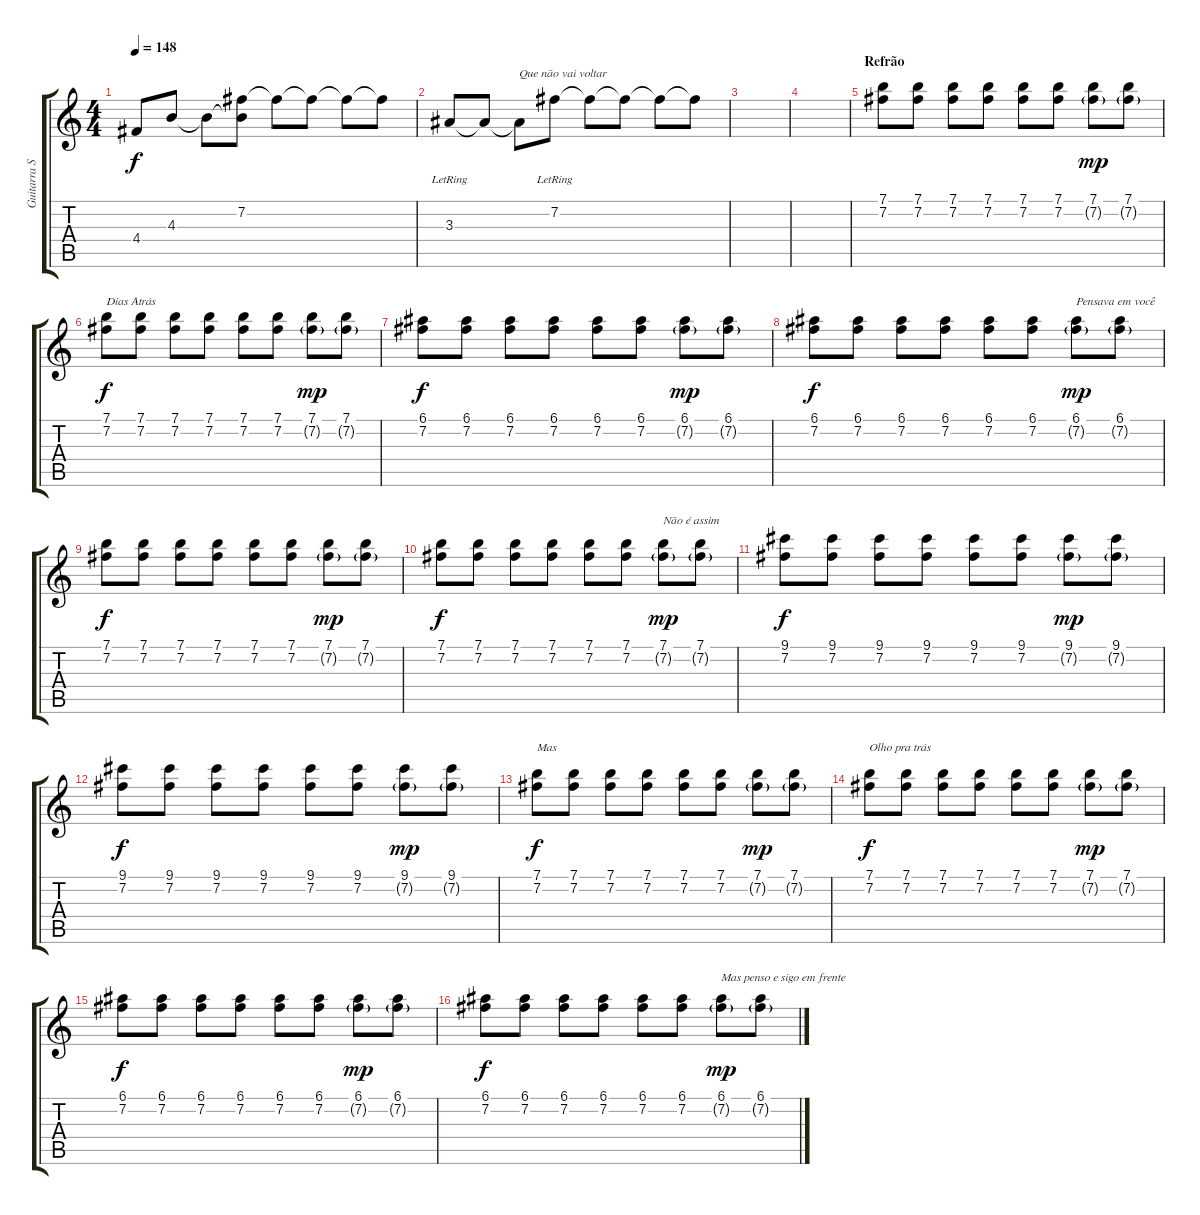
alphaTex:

\track ("Guitarra Solo" "Guitarra S") {instrument distortionguitar}
\staff {score tabs}
\tuning (E4 B3 G3 D3 A2 E2) {hide}
\ts (4 4)
\tempo 148
\clef g2
\ks c
4.4.8{dy f} 4.3.8 4.3{t}.8 (7.2 4.3{t}).8 7.2{t}.8 7.2{t}.8 7.2{t}.8 7.2{t}.8 |
3.3{lr}.8 3.3{t}.8 3.3{t}.8{txt "Que não vai voltar"} 7.2{lr}.8 7.2{t}.8 7.2{t}.8 7.2{t}.8 7.2{t}.8 |
|
|
\section ("" "Refrão")
(7.1 7.2).8 (7.1 7.2).8 (7.1 7.2).8 (7.1 7.2).8 (7.1 7.2).8 (7.1 7.2).8 (7.1 7.2{g}).8{dy mp} (7.1 7.2{g}).8 |
(7.1 7.2).8{txt "Dias Atrás" dy f} (7.1 7.2).8 (7.1 7.2).8 (7.1 7.2).8 (7.1 7.2).8 (7.1 7.2).8 (7.1 7.2{g}).8{dy mp} (7.1 7.2{g}).8 |
(6.1 7.2).8{dy f} (6.1 7.2).8 (6.1 7.2).8 (6.1 7.2).8 (6.1 7.2).8 (6.1 7.2).8 (6.1 7.2{g}).8{dy mp} (6.1 7.2{g}).8 |
(6.1 7.2).8{dy f} (6.1 7.2).8 (6.1 7.2).8 (6.1 7.2).8 (6.1 7.2).8 (6.1 7.2).8 (6.1 7.2{g}).8{txt "Pensava em você" dy mp} (6.1 7.2{g}).8 |
(7.1 7.2).8{dy f} (7.1 7.2).8 (7.1 7.2).8 (7.1 7.2).8 (7.1 7.2).8 (7.1 7.2).8 (7.1 7.2{g}).8{dy mp} (7.1 7.2{g}).8 |
(7.1 7.2).8{dy f} (7.1 7.2).8 (7.1 7.2).8 (7.1 7.2).8 (7.1 7.2).8 (7.1 7.2).8 (7.1 7.2{g}).8{txt "Não é assim " dy mp} (7.1 7.2{g}).8 |
(9.1 7.2).8{dy f} (9.1 7.2).8 (9.1 7.2).8 (9.1 7.2).8 (9.1 7.2).8 (9.1 7.2).8 (9.1 7.2{g}).8{dy mp} (9.1 7.2{g}).8 |
(9.1 7.2).8{dy f} (9.1 7.2).8 (9.1 7.2).8 (9.1 7.2).8 (9.1 7.2).8 (9.1 7.2).8 (9.1 7.2{g}).8{dy mp} (9.1 7.2{g}).8 |
(7.1 7.2).8{txt "Mas" dy f} (7.1 7.2).8 (7.1 7.2).8 (7.1 7.2).8 (7.1 7.2).8 (7.1 7.2).8 (7.1 7.2{g}).8{dy mp} (7.1 7.2{g}).8 |
(7.1 7.2).8{txt "Olho pra trás" dy f} (7.1 7.2).8 (7.1 7.2).8 (7.1 7.2).8 (7.1 7.2).8 (7.1 7.2).8 (7.1 7.2{g}).8{dy mp} (7.1 7.2{g}).8 |
(6.1 7.2).8{dy f} (6.1 7.2).8 (6.1 7.2).8 (6.1 7.2).8 (6.1 7.2).8 (6.1 7.2).8 (6.1 7.2{g}).8{dy mp} (6.1 7.2{g}).8 |
(6.1 7.2).8{dy f} (6.1 7.2).8 (6.1 7.2).8 (6.1 7.2).8 (6.1 7.2).8 (6.1 7.2).8 (6.1 7.2{g}).8{txt "Mas penso e sigo em frente" dy mp} (6.1 7.2{g}).8
